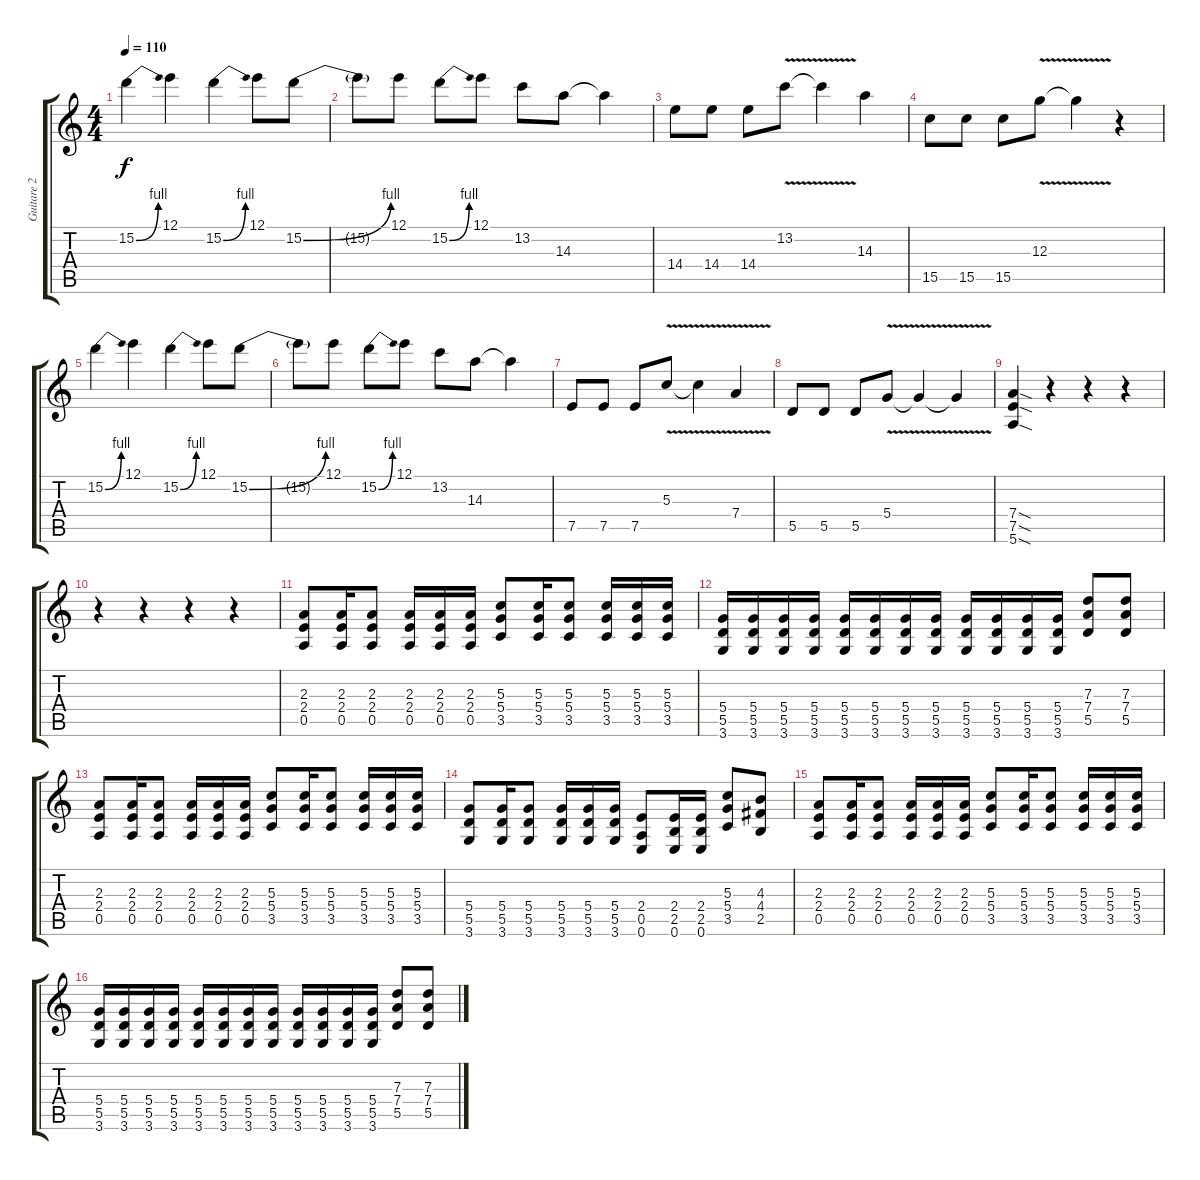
\track ("Guitare 2" "Guitare 2") {instrument distortionguitar}
\staff {score tabs}
\tuning (E4 B3 G3 D3 A2 E2) {hide}
\ts (4 4)
\tempo 110
\clef g2
\ks c
15.2{be (bend 0 0 60 4)}.4{dy f} 12.1.4 15.2{be (bend 0 0 60 4)}.4 12.1.8 15.2{be (bend 0 0 60 4)}.8 |
15.2{t}.8 12.1.8 15.2{be (bend 0 0 60 4)}.8 12.1.8 13.2.8 14.3.8 14.3{t}.4 |
14.4.8 14.4.8 14.4.8 13.2{v}.8 13.2{t}.4 14.3.4 |
15.5.8 15.5.8 15.5.8 12.3{v}.8 12.3{t}.4 r.4 |
15.2{be (bend 0 0 60 4)}.4 12.1.4 15.2{be (bend 0 0 60 4)}.4 12.1.8 15.2{be (bend 0 0 60 4)}.8 |
15.2{t}.8 12.1.8 15.2{be (bend 0 0 60 4)}.8 12.1.8 13.2.8 14.3.8 14.3{t}.4 |
7.5.8 7.5.8 7.5.8 5.3{v}.8 5.3{t}.4 7.4{v}.4 |
5.5.8 5.5.8 5.5.8 5.4{v}.8 5.4{t}.4 5.4{v t}.4 |
(7.4{sod} 7.5{sod} 5.6{sod}).4 r.4 r.4 r.4 |
r.4 r.4 r.4 r.4 |
(2.3 2.4 0.5).8 (2.3 2.4 0.5).16 (2.3 2.4 0.5).8 (2.3 2.4 0.5).16 (2.3 2.4 0.5).16 (2.3 2.4 0.5).16 (5.3 5.4 3.5).8 (5.3 5.4 3.5).16 (5.3 5.4 3.5).8 (5.3 5.4 3.5).16 (5.3 5.4 3.5).16 (5.3 5.4 3.5).16 |
(5.4 5.5 3.6).16 (5.4 5.5 3.6).16 (5.4 5.5 3.6).16 (5.4 5.5 3.6).16 (5.4 5.5 3.6).16 (5.4 5.5 3.6).16 (5.4 5.5 3.6).16 (5.4 5.5 3.6).16 (5.4 5.5 3.6).16 (5.4 5.5 3.6).16 (5.4 5.5 3.6).16 (5.4 5.5 3.6).16 (7.3 7.4 5.5).8 (7.3 7.4 5.5).8 |
(2.3 2.4 0.5).8 (2.3 2.4 0.5).16 (2.3 2.4 0.5).8 (2.3 2.4 0.5).16 (2.3 2.4 0.5).16 (2.3 2.4 0.5).16 (5.3 5.4 3.5).8 (5.3 5.4 3.5).16 (5.3 5.4 3.5).8 (5.3 5.4 3.5).16 (5.3 5.4 3.5).16 (5.3 5.4 3.5).16 |
(5.4 5.5 3.6).8 (5.4 5.5 3.6).16 (5.4 5.5 3.6).8 (5.4 5.5 3.6).16 (5.4 5.5 3.6).16 (5.4 5.5 3.6).16 (2.4 0.5 0.6).8 (2.4 2.5 0.6).16 (2.4 2.5 0.6).16 (5.3 5.4 3.5).8 (4.3 4.4 2.5).8 |
(2.3 2.4 0.5).8 (2.3 2.4 0.5).16 (2.3 2.4 0.5).8 (2.3 2.4 0.5).16 (2.3 2.4 0.5).16 (2.3 2.4 0.5).16 (5.3 5.4 3.5).8 (5.3 5.4 3.5).16 (5.3 5.4 3.5).8 (5.3 5.4 3.5).16 (5.3 5.4 3.5).16 (5.3 5.4 3.5).16 |
(5.4 5.5 3.6).16 (5.4 5.5 3.6).16 (5.4 5.5 3.6).16 (5.4 5.5 3.6).16 (5.4 5.5 3.6).16 (5.4 5.5 3.6).16 (5.4 5.5 3.6).16 (5.4 5.5 3.6).16 (5.4 5.5 3.6).16 (5.4 5.5 3.6).16 (5.4 5.5 3.6).16 (5.4 5.5 3.6).16 (7.3 7.4 5.5).8 (7.3 7.4 5.5).8
